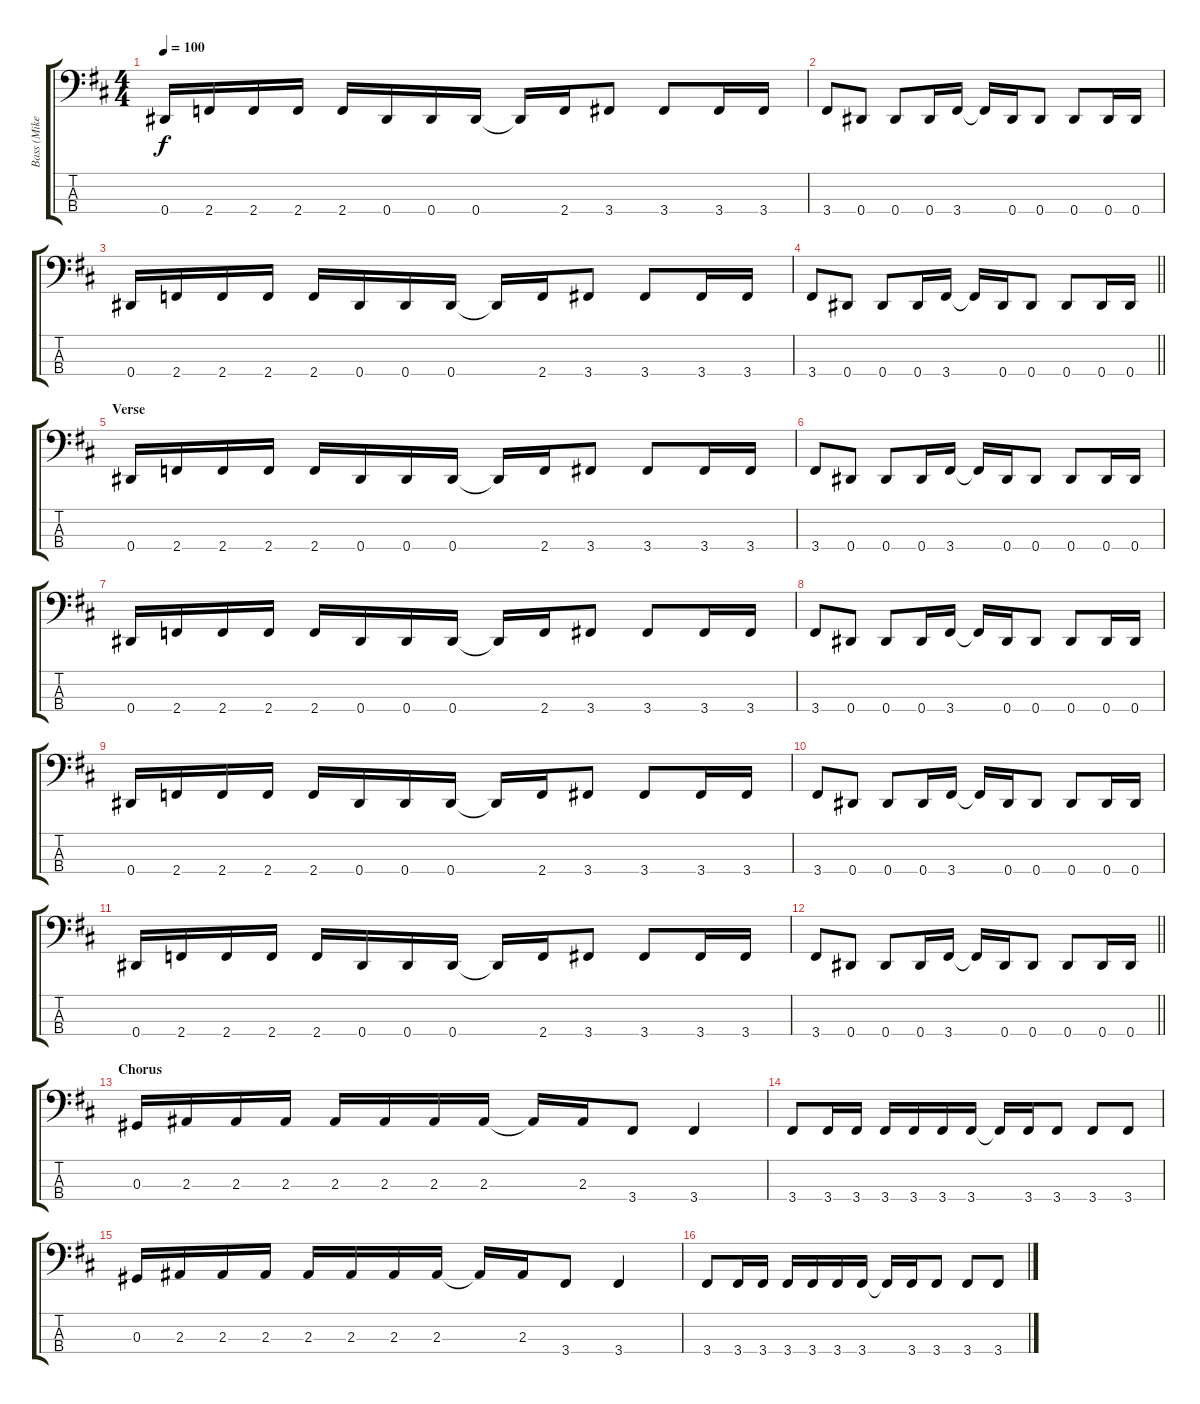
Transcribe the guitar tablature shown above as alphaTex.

\track ("Bass (Mike)" "Bass (Mike") {instrument electricbasspick}
\staff {score tabs}
\tuning (Gb2 Db2 Ab1 Eb1) {hide}
\ts (4 4)
\tempo 100
\clef f4
\ks bminor
0.4.16{dy f} 2.4.16 2.4.16 2.4.16 2.4.16 0.4.16 0.4.16 0.4.16 0.4{t}.16 2.4.16 3.4.8 3.4.8 3.4.16 3.4.16 |
3.4.8 0.4.8 0.4.8 0.4.16 3.4.16 3.4{t}.16 0.4.16 0.4.8 0.4.8 0.4.16 0.4.16 |
0.4.16 2.4.16 2.4.16 2.4.16 2.4.16 0.4.16 0.4.16 0.4.16 0.4{t}.16 2.4.16 3.4.8 3.4.8 3.4.16 3.4.16 |
\barLineRight lightlight
3.4.8 0.4.8 0.4.8 0.4.16 3.4.16 3.4{t}.16 0.4.16 0.4.8 0.4.8 0.4.16 0.4.16 |
\section ("" "Verse")
0.4.16 2.4.16 2.4.16 2.4.16 2.4.16 0.4.16 0.4.16 0.4.16 0.4{t}.16 2.4.16 3.4.8 3.4.8 3.4.16 3.4.16 |
3.4.8 0.4.8 0.4.8 0.4.16 3.4.16 3.4{t}.16 0.4.16 0.4.8 0.4.8 0.4.16 0.4.16 |
0.4.16 2.4.16 2.4.16 2.4.16 2.4.16 0.4.16 0.4.16 0.4.16 0.4{t}.16 2.4.16 3.4.8 3.4.8 3.4.16 3.4.16 |
3.4.8 0.4.8 0.4.8 0.4.16 3.4.16 3.4{t}.16 0.4.16 0.4.8 0.4.8 0.4.16 0.4.16 |
0.4.16 2.4.16 2.4.16 2.4.16 2.4.16 0.4.16 0.4.16 0.4.16 0.4{t}.16 2.4.16 3.4.8 3.4.8 3.4.16 3.4.16 |
3.4.8 0.4.8 0.4.8 0.4.16 3.4.16 3.4{t}.16 0.4.16 0.4.8 0.4.8 0.4.16 0.4.16 |
0.4.16 2.4.16 2.4.16 2.4.16 2.4.16 0.4.16 0.4.16 0.4.16 0.4{t}.16 2.4.16 3.4.8 3.4.8 3.4.16 3.4.16 |
\barLineRight lightlight
3.4.8 0.4.8 0.4.8 0.4.16 3.4.16 3.4{t}.16 0.4.16 0.4.8 0.4.8 0.4.16 0.4.16 |
\section ("" "Chorus")
0.3.16 2.3.16 2.3.16 2.3.16 2.3.16 2.3.16 2.3.16 2.3.16 2.3{t}.16 2.3.16 3.4.8 3.4.4 |
3.4.8 3.4.16 3.4.16 3.4.16 3.4.16 3.4.16 3.4.16 3.4{t}.16 3.4.16 3.4.8 3.4.8 3.4.8 |
0.3.16 2.3.16 2.3.16 2.3.16 2.3.16 2.3.16 2.3.16 2.3.16 2.3{t}.16 2.3.16 3.4.8 3.4.4 |
3.4.8 3.4.16 3.4.16 3.4.16 3.4.16 3.4.16 3.4.16 3.4{t}.16 3.4.16 3.4.8 3.4.8 3.4.8
